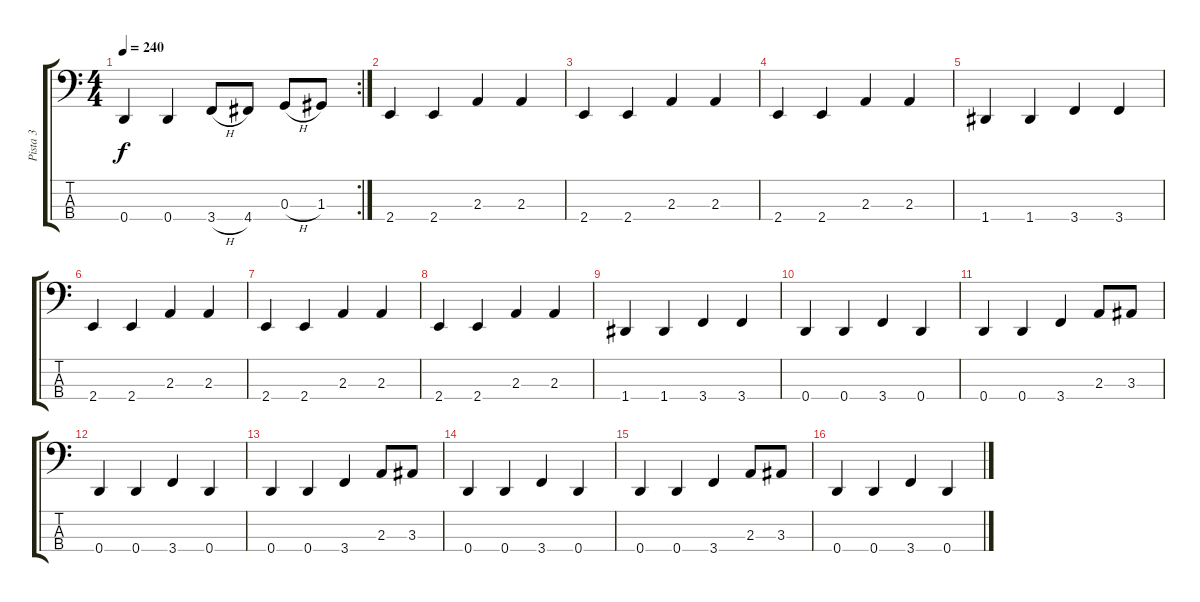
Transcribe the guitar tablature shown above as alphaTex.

\track ("Pista 3" "Pista 3") {instrument electricbassfinger}
\staff {score tabs}
\tuning (F2 C2 G1 D1) {hide}
\rc 2
\ts (4 4)
\tempo 240
\clef f4
\ks c
0.4.4{dy f} 0.4.4 3.4{h}.8 4.4.8 0.3{h}.8 1.3.8 |
2.4.4 2.4.4 2.3.4 2.3.4 |
2.4.4 2.4.4 2.3.4 2.3.4 |
2.4.4 2.4.4 2.3.4 2.3.4 |
1.4.4 1.4.4 3.4.4 3.4.4 |
2.4.4 2.4.4 2.3.4 2.3.4 |
2.4.4 2.4.4 2.3.4 2.3.4 |
2.4.4 2.4.4 2.3.4 2.3.4 |
1.4.4 1.4.4 3.4.4 3.4.4 |
0.4.4 0.4.4 3.4.4 0.4.4 |
0.4.4 0.4.4 3.4.4 2.3.8 3.3.8 |
0.4.4 0.4.4 3.4.4 0.4.4 |
0.4.4 0.4.4 3.4.4 2.3.8 3.3.8 |
0.4.4 0.4.4 3.4.4 0.4.4 |
0.4.4 0.4.4 3.4.4 2.3.8 3.3.8 |
0.4.4 0.4.4 3.4.4 0.4.4
